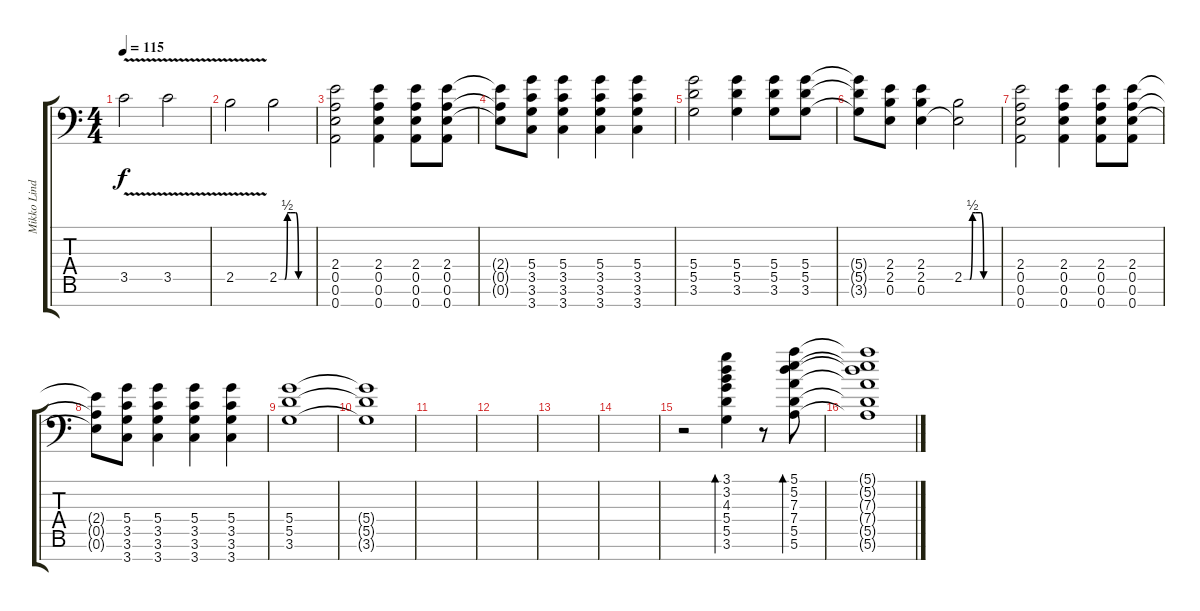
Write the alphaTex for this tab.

\track ("Mikko Lindström" "Mikko Lind") {instrument acousticguitarsteel}
\staff {score tabs}
\tuning (E4 B3 G3 D3 A2 E2 A1) {hide}
\ts (4 4)
\tempo 115
\clef f4
\ks c
3.5{v}.2{dy f} 3.5{v}.2 |
2.5{v}.2 2.5{be (custom 0 0 10 0 15 2 20 2 30 2 35 0 60 0)}.2 |
(2.4 0.5 0.6 0.7).2 (2.4 0.5 0.6 0.7).4 (2.4 0.5 0.6 0.7).8 (2.4 0.5 0.6 0.7).8 |
(2.4{t} 0.5{t} 0.6{t}).8 (5.4 3.5 3.6 3.7).8 (5.4 3.5 3.6 3.7).4 (5.4 3.5 3.6 3.7).4 (5.4 3.5 3.6 3.7).4 |
(5.4 5.5 3.6).2 (5.4 5.5 3.6).4 (5.4 5.5 3.6).8 (5.4 5.5 3.6).8 |
(5.4{t} 5.5{t} 3.6{t}).8 (2.4 2.5 0.6).8 (2.4 2.5 0.6).4 (2.5{be (custom 0 0 10 0 15 2 20 2 30 2 35 0 60 0)} 0.6{t}).2 |
(2.4 0.5 0.6 0.7).2 (2.4 0.5 0.6 0.7).4 (2.4 0.5 0.6 0.7).8 (2.4 0.5 0.6 0.7).8 |
(2.4{t} 0.5{t} 0.6{t}).8 (5.4 3.5 3.6 3.7).8 (5.4 3.5 3.6 3.7).4 (5.4 3.5 3.6 3.7).4 (5.4 3.5 3.6 3.7).4 |
(5.4 5.5 3.6).1 |
(5.4{t} 5.5{t} 3.6{t}).1 |
|
|
|
|
r.2 (3.1 3.2 4.3 5.4 5.5 3.6).4{bd 240 instrument acousticguitarsteel} r.8 (5.1 5.2 7.3 7.4 5.5 5.6).8{bd 240} |
(5.1{t} 5.2{t} 7.3{t} 7.4{t} 5.5{t} 5.6{t}).1
